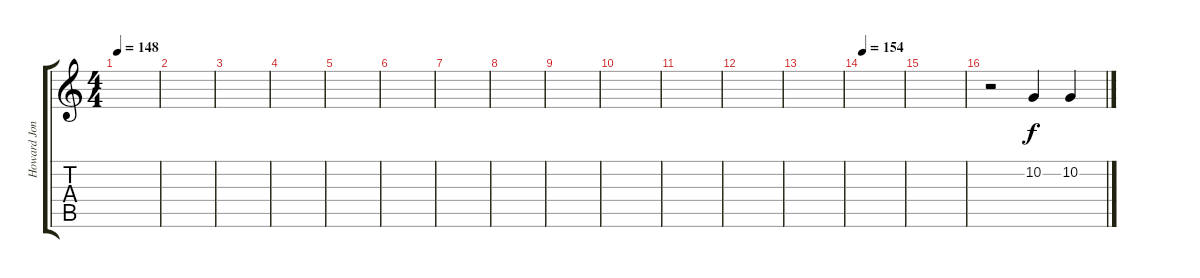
\track ("Howard Jones" "Howard Jon") {instrument oboe}
\staff {score tabs}
\tuning (D4 A3 F3 C3 G2 C2) {hide}
\ts (4 4)
\tempo 148
\clef g2
\ks c
|
|
|
|
|
|
|
|
|
|
|
|
|
\tempo 154
|
|
r.2 10.2.4 10.2.4
